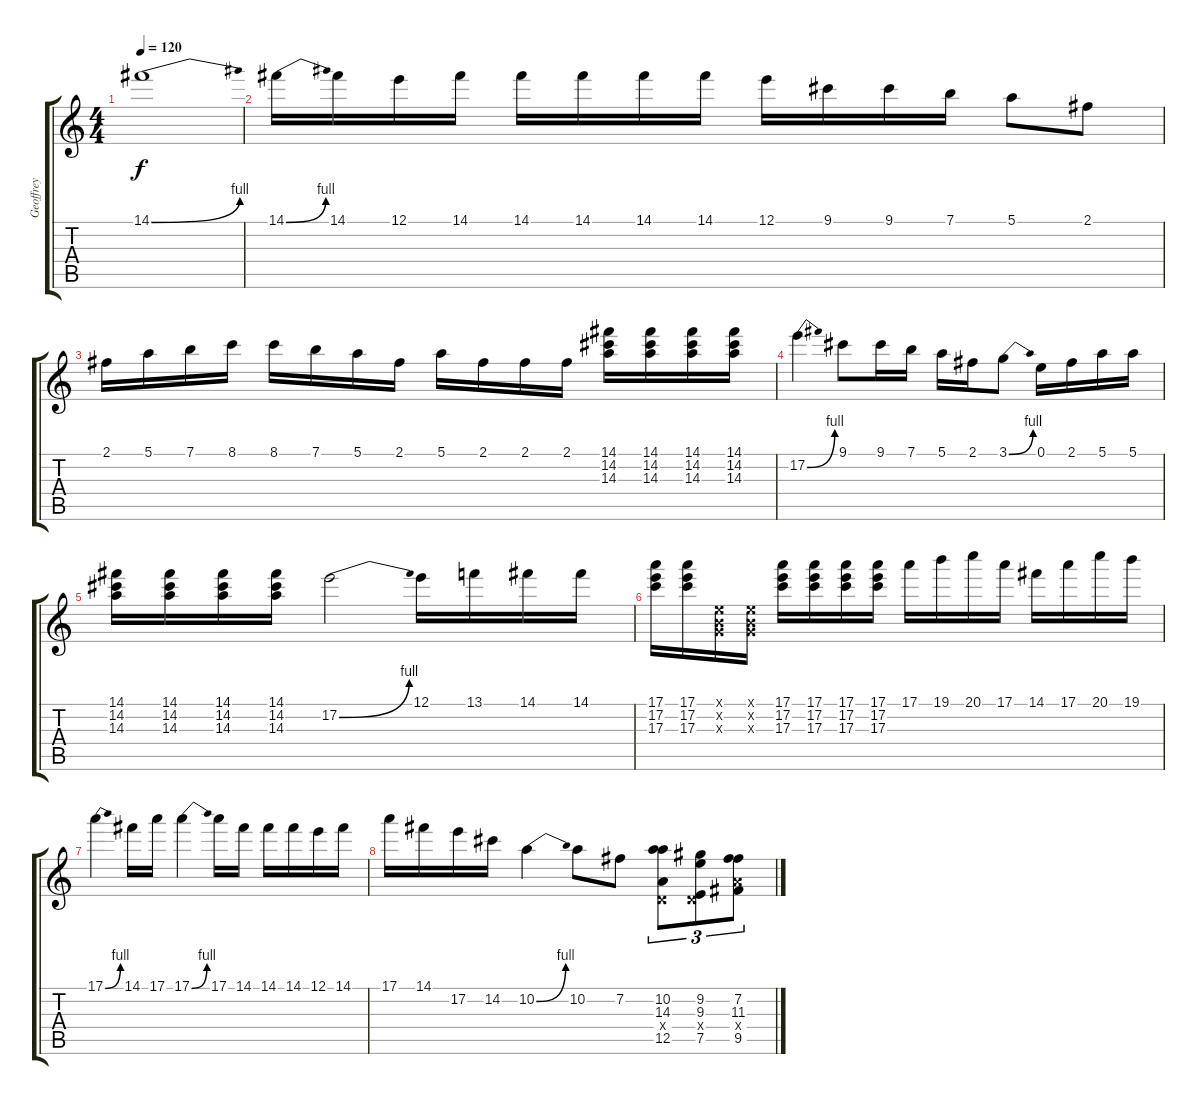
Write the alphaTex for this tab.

\track ("Geoffrey" "Geoffrey") {instrument distortionguitar}
\staff {score tabs}
\tuning (E4 B3 G3 D3 A2 D2) {hide}
\ts (4 4)
\tempo 120
\clef g2
\ks c
14.1{be (bend 0 0 60 4)}.1{dy f} |
14.1{be (bend 0 0 60 4)}.16 14.1.16 12.1.16 14.1.16 14.1.16 14.1.16 14.1.16 14.1.16 12.1.16 9.1.16 9.1.16 7.1.16 5.1.8 2.1.8 |
2.1.16 5.1.16 7.1.16 8.1.16 8.1.16 7.1.16 5.1.16 2.1.16 5.1.16 2.1.16 2.1.16 2.1.16 (14.1 14.2 14.3).16 (14.1 14.2 14.3).16 (14.1 14.2 14.3).16 (14.1 14.2 14.3).16 |
17.2{be (bend 0 0 60 4)}.4 9.1.8 9.1.16 7.1.16 5.1.16 2.1.16 3.1{be (bend 0 0 60 4)}.8 0.1.16 2.1.16 5.1.16 5.1.16 |
(14.1 14.2 14.3).16 (14.1 14.2 14.3).16 (14.1 14.2 14.3).16 (14.1 14.2 14.3).16 17.2{be (bend 0 0 60 4)}.2 12.1.16 13.1.16 14.1.16 14.1.16 |
(17.1 17.2 17.3).16 (17.1 17.2 17.3).16 (0.1{x} 0.2{x} 0.3{x}).16 (0.1{x} 0.2{x} 0.3{x}).16 (17.1 17.2 17.3).16 (17.1 17.2 17.3).16 (17.1 17.2 17.3).16 (17.1 17.2 17.3).16 17.1.16 19.1.16 20.1.16 17.1.16 14.1.16 17.1.16 20.1.16 19.1.16 |
17.1{be (bend 0 0 60 4)}.4 14.1.16 17.1.16 17.1{be (bend 0 0 60 4)}.4 17.1.16 14.1.16 14.1.16 14.1.16 12.1.16 14.1.16 |
17.1.16 14.1.16 17.2.16 14.2.16 10.2{be (bend 0 0 60 4)}.4 10.2.8 7.2.8 (10.2 14.3 0.4{x} 12.5).8{tu (3 2)} (9.2 9.3 0.4{x} 7.5).8{tu (3 2)} (7.2 11.3 7.4{x} 9.5).8{tu (3 2)}
